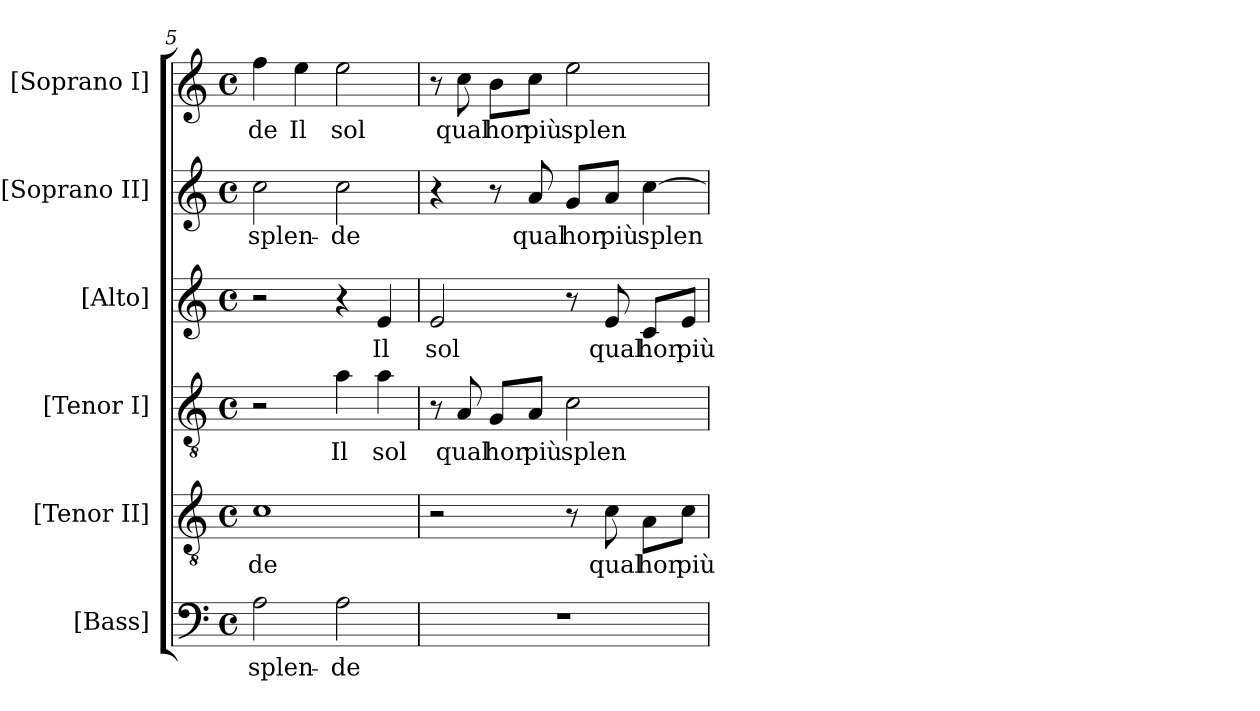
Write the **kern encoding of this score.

**kern	**text	**kern	**text	**kern	**text	**kern	**text	**kern	**text	**kern	**text
*part6	*part6	*part5	*part5	*part4	*part4	*part3	*part3	*part2	*part2	*part1	*part1
*staff6	*staff6	*staff5	*staff5	*staff4	*staff4	*staff3	*staff3	*staff2	*staff2	*staff1	*staff1
*I"[Bass]	*	*I"[Tenor II]	*	*I"[Tenor I]	*	*I"[Alto]	*	*I"[Soprano II]	*	*I"[Soprano I]	*
*I'B.	*	*I'T.	*	*I'T.	*	*I'A.	*	*I'S.	*	*I'S.	*
!!LO:LB:g=z
*clefF4	*	*clefGv2	*	*clefGv2	*	*clefG2	*	*clefG2	*	*clefG2	*
*	*	*ITrd7c12	*	*ITrd7c12	*	*	*	*	*	*	*
*k[]	*	*k[]	*	*k[]	*	*k[]	*	*k[]	*	*k[]	*
*C:	*	*C:	*	*C:	*	*C:	*	*C:	*	*C:	*
*M4/4	*	*M4/4	*	*M4/4	*	*M4/4	*	*M4/4	*	*M4/4	*
*met(c)	*	*met(c)	*	*met(c)	*	*met(c)	*	*met(c)	*	*met(c)	*
=5	=5	=5	=5	=5	=5	=5	=5	=5	=5	=5	=5
!	!LO:LY:b:color=#000000	!	!	!	!	!	!	!	!	!	!
!	!	!	!LO:LY:b:color=#000000	!	!	!	!	!	!	!	!
!	!	!	!	!	!	!	!	!	!LO:LY:b:color=#000000	!	!
!	!	!	!	!	!	!	!	!	!	!	!LO:LY:b:color=#000000
2Ai\	splen-	1Ci	-de	2r	.	2r	.	2cci\	splen-	4ffi\	-de
!	!	!	!	!	!	!	!	!	!	!	!LO:LY:b:color=#000000
.	.	.	.	.	.	.	.	.	.	4eei\	Il
!	!LO:LY:b:color=#000000	!	!	!	!	!	!	!	!	!	!
!	!	!	!	!	!LO:LY:b:color=#000000	!	!	!	!	!	!
!	!	!	!	!	!	!	!	!	!LO:LY:b:color=#000000	!	!
!	!	!	!	!	!	!	!	!	!	!	!LO:LY:b:color=#000000
2Ai\	-de	.	.	4Ai\	Il	4r	.	2cci\	-de	2eei\	sol
!	!	!	!	!	!LO:LY:b:color=#000000	!	!	!	!	!	!
!	!	!	!	!	!	!	!LO:LY:b:color=#000000	!	!	!	!
.	.	.	.	4Ai\	sol	4ei/	Il	.	.	.	.
=6	=6	=6	=6	=6	=6	=6	=6	=6	=6	=6	=6
!	!	!	!	!	!	!	!LO:LY:b:color=#000000	!	!	!	!
1r	.	2r	.	8r	.	2ei/	sol	4r	.	8r	.
!	!	!	!	!	!LO:LY:b:color=#000000	!	!	!	!	!	!
!	!	!	!	!	!	!	!	!	!	!	!LO:LY:b:color=#000000
.	.	.	.	8AAi/	qual	.	.	.	.	8cci\	qual
!	!	!	!	!	!LO:LY:b:color=#000000	!	!	!	!	!	!
!	!	!	!	!	!	!	!	!	!	!	!LO:LY:b:color=#000000
.	.	.	.	8GGi/L	hor	.	.	8r	.	8bi\L	hor
!	!	!	!	!	!LO:LY:b:color=#000000	!	!	!	!	!	!
!	!	!	!	!	!	!	!	!	!LO:LY:b:color=#000000	!	!
!	!	!	!	!	!	!	!	!	!	!	!LO:LY:b:color=#000000
.	.	.	.	8AAi/J	più	.	.	8ai/	qual	8cci\J	più
!	!	!	!	!	!LO:LY:b:color=#000000	!	!	!	!	!	!
!	!	!	!	!	!	!	!	!	!LO:LY:b:color=#000000	!	!
!	!	!	!	!	!	!	!	!	!	!	!LO:LY:b:color=#000000
.	.	8r	.	2Ci\	splen-	8r	.	8gi/L	hor	2eei\	splen-
!	!	!	!LO:LY:b:color=#000000	!	!	!	!	!	!	!	!
!	!	!	!	!	!	!	!LO:LY:b:color=#000000	!	!	!	!
!	!	!	!	!	!	!	!	!	!LO:LY:b:color=#000000	!	!
.	.	8Ci\	qual	.	.	8ei/	qual	8ai/J	più	.	.
!	!	!	!LO:LY:b:color=#000000	!	!	!	!	!	!	!	!
!	!	!	!	!	!	!	!LO:LY:b:color=#000000	!	!	!	!
!	!	!	!	!	!	!	!	!	!LO:LY:b:color=#000000	!	!
.	.	8AAi\L	hor	.	.	8ci/L	hor	[4cci\	splen-	.	.
!	!	!	!LO:LY:b:color=#000000	!	!	!	!	!	!	!	!
!	!	!	!	!	!	!	!LO:LY:b:color=#000000	!	!	!	!
.	.	8Ci\J	più	.	.	8ei/J	più	.	.	.	.
=	=	=	=	=	=	=	=	=	=	=	=
*-	*-	*-	*-	*-	*-	*-	*-	*-	*-	*-	*-
